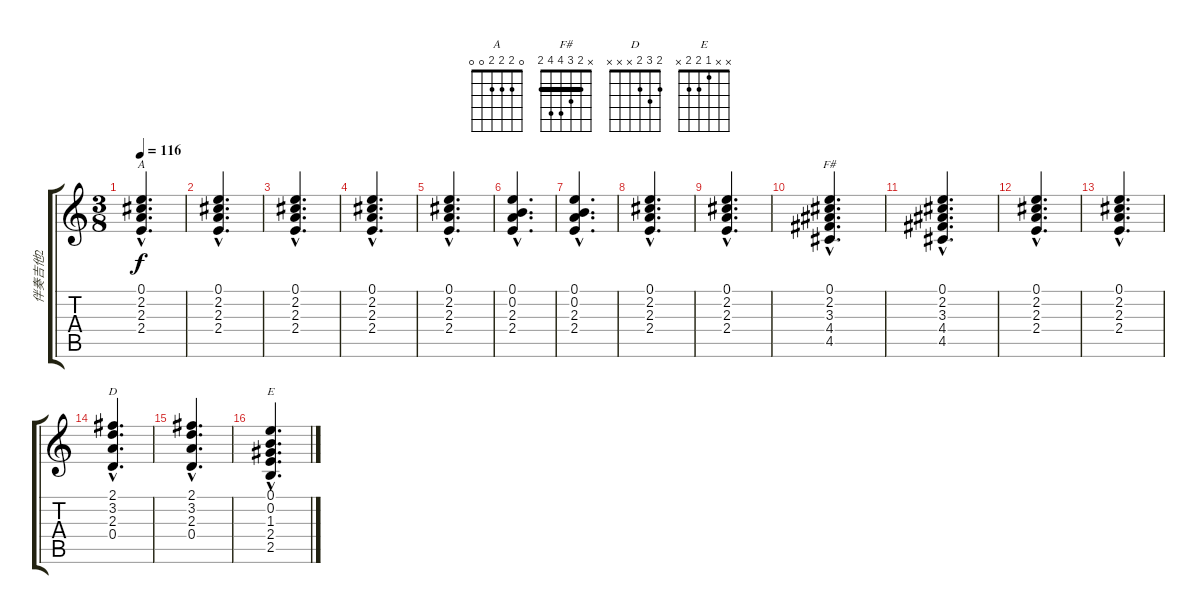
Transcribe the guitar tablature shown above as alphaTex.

\track ("伴奏吉他2" "伴奏吉他2") {instrument acousticguitarnylon}
\staff {score tabs}
\tuning (E4 B3 G3 D3 A2 E2) {hide}
\chord ("A" 0 2 2 2 0 0)
\chord ("F#" x 2 3 4 4 2) {barre 2}
\chord ("D" 2 3 2 x x x)
\chord ("E" x x 1 2 2 x)
\ts (3 8)
\tempo 116
\clef g2
\ks c
(0.1{hac} 2.2{hac} 2.3{hac} 2.4{hac}).4{d ch "A" dy f} |
(0.1{hac} 2.2{hac} 2.3{hac} 2.4{hac}).4{d} |
(0.1{hac} 2.2{hac} 2.3{hac} 2.4{hac}).4{d} |
(0.1{hac} 2.2{hac} 2.3{hac} 2.4{hac}).4{d} |
(0.1{hac} 2.2{hac} 2.3{hac} 2.4{hac}).4{d} |
(0.1{hac} 0.2{hac} 2.3{hac} 2.4{hac}).4{d} |
(0.1{hac} 0.2{hac} 2.3{hac} 2.4{hac}).4{d} |
(0.1{hac} 2.2{hac} 2.3{hac} 2.4{hac}).4{d} |
(0.1{hac} 2.2{hac} 2.3{hac} 2.4{hac}).4{d} |
(0.1{hac} 2.2{hac} 3.3{hac} 4.4{hac} 4.5{hac}).4{d ch "F#"} |
(0.1{hac} 2.2{hac} 3.3{hac} 4.4{hac} 4.5{hac}).4{d} |
(0.1{hac} 2.2{hac} 2.3{hac} 2.4{hac}).4{d} |
(0.1{hac} 2.2{hac} 2.3{hac} 2.4{hac}).4{d} |
(2.1{hac} 3.2{hac} 2.3{hac} 0.4{hac}).4{d ch "D"} |
(2.1{hac} 3.2{hac} 2.3{hac} 0.4{hac}).4{d} |
(0.1{hac} 0.2{hac} 1.3{hac} 2.4{hac} 2.5{hac}).4{d ch "E"}
